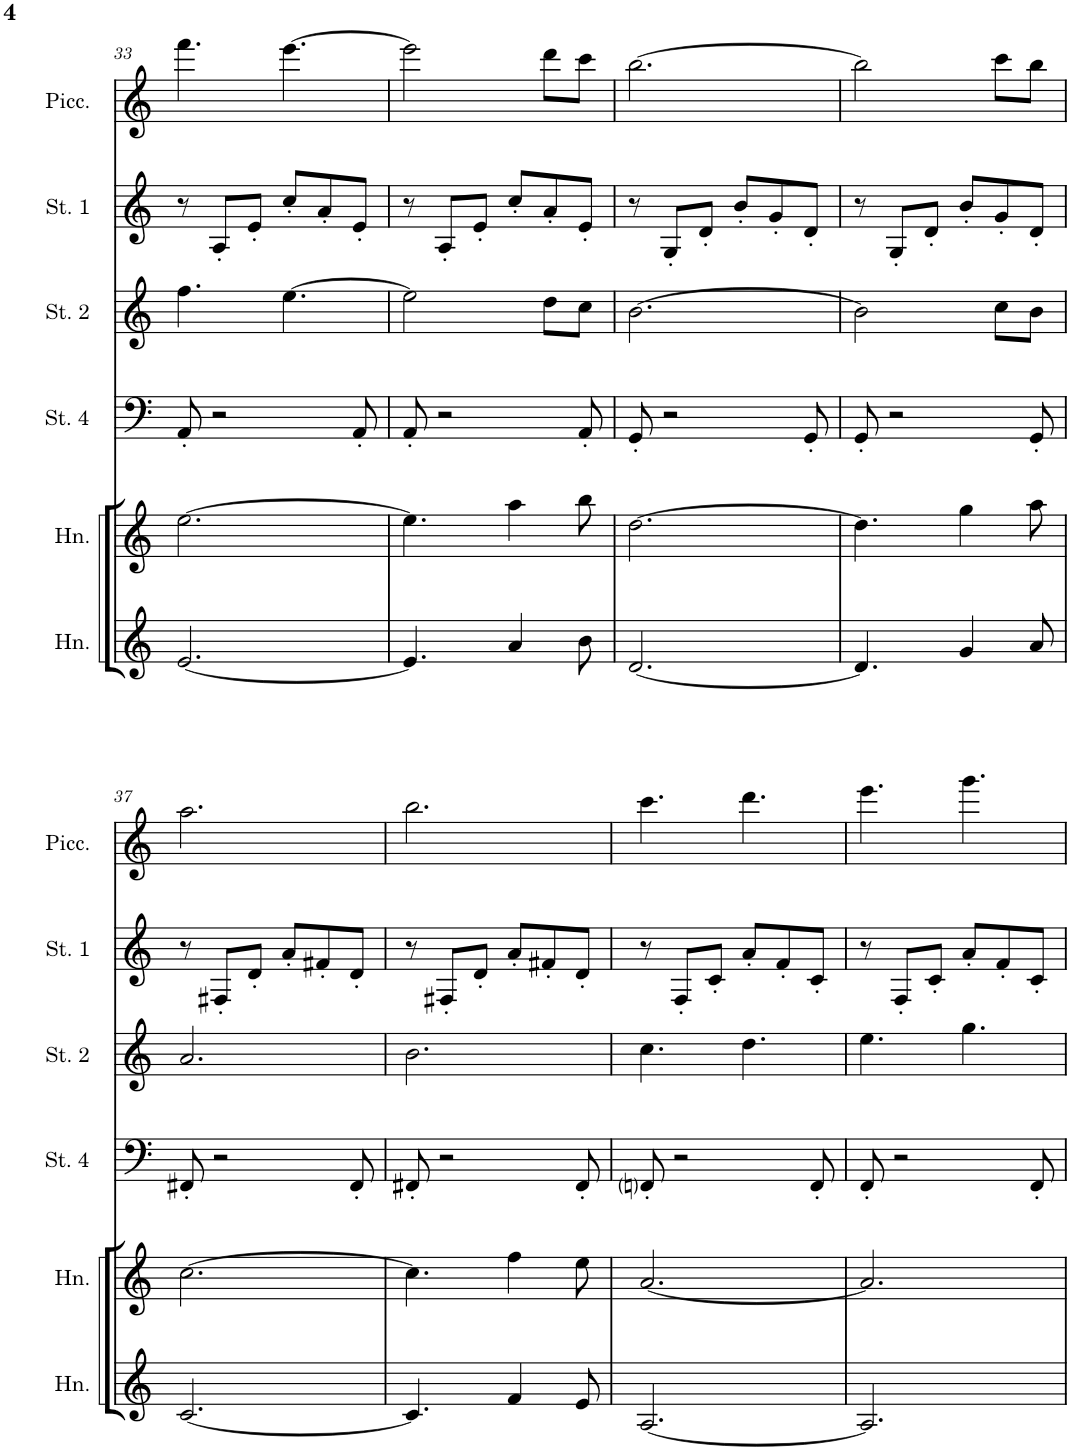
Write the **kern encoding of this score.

**kern	**kern	**kern	**kern	**kern	**kern
*part6	*part5	*part4	*part3	*part2	*part1
*staff6	*staff5	*staff4	*staff3	*staff2	*staff1
*I"Horn	*I"Horn	*I"Strings 4	*I"Strings 2	*I"Strings 1	*I"Piccolo
*I'Hn.	*I'Hn.	*I'St. 4	*I'St. 2	*I'St. 1	*I'Picc.
!!LO:PB:g=z
*clefG2	*clefG2	*clefF4	*clefG2	*clefG2	*clefG2
*Trd7c12	*Trd7c12	*	*	*	*Trd-7c-12
*k[]	*k[]	*k[]	*k[]	*k[]	*k[]
*M6/8	*M6/8	*M6/8	*M6/8	*M6/8	*M6/8
=33	=33	=33	=33	=33	=33
[2.e/	[2.ee\	8AA'/	4.ff\	8r	4.fff\
.	.	2r	.	8A'/L	.
.	.	.	.	8e'/J	.
.	.	.	[4.ee\	8cc'/L	[4.eee\
.	.	.	.	8a'/	.
.	.	8AA'/	.	8e'/J	.
=34	=34	=34	=34	=34	=34
4.e/]	4.ee\]	8AA'/	2ee\]	8r	2eee\]
.	.	2r	.	8A'/L	.
.	.	.	.	8e'/J	.
4a/	4aa\	.	.	8cc'/L	.
.	.	.	8dd\L	8a'/	8ddd\L
8b\	8bb\	8AA'/	8cc\J	8e'/J	8ccc\J
=35	=35	=35	=35	=35	=35
[2.d/	[2.dd\	8GG'/	[2.b\	8r	[2.bb\
.	.	2r	.	8G'/L	.
.	.	.	.	8d'/J	.
.	.	.	.	8b'/L	.
.	.	.	.	8g'/	.
.	.	8GG'/	.	8d'/J	.
=36	=36	=36	=36	=36	=36
4.d/]	4.dd\]	8GG'/	2b\]	8r	2bb\]
.	.	2r	.	8G'/L	.
.	.	.	.	8d'/J	.
4g/	4gg\	.	.	8b'/L	.
.	.	.	8cc\L	8g'/	8ccc\L
8a/	8aa\	8GG'/	8b\J	8d'/J	8bb\J
!!LO:LB:g=z
=37	=37	=37	=37	=37	=37
[2.c/	[2.cc\	8FF#X'/	2.a/	8r	2.aa\
.	.	2r	.	8F#X'/L	.
.	.	.	.	8d'/J	.
.	.	.	.	8a'/L	.
.	.	.	.	8f#X'/	.
.	.	8FF#'/	.	8d'/J	.
=38	=38	=38	=38	=38	=38
4.c/]	4.cc\]	8FF#X'/	2.b\	8r	2.bb\
.	.	2r	.	8F#X'/L	.
.	.	.	.	8d'/J	.
4f/	4ff\	.	.	8a'/L	.
.	.	.	.	8f#X'/	.
8e/	8ee\	8FF#'/	.	8d'/J	.
=39	=39	=39	=39	=39	=39
[2.A/	[2.a/	8FFni'/	4.cc\	8r	4.ccc\
.	.	2r	.	8F'/L	.
.	.	.	.	8c'/J	.
.	.	.	4.dd\	8a'/L	4.ddd\
.	.	.	.	8f'/	.
.	.	8FF'/	.	8c'/J	.
=40	=40	=40	=40	=40	=40
2.A/]	2.a/]	8FF'/	4.ee\	8r	4.eee\
.	.	2r	.	8F'/L	.
.	.	.	.	8c'/J	.
.	.	.	4.gg\	8a'/L	4.ggg\
.	.	.	.	8f'/	.
.	.	8FF'/	.	8c'/J	.
=	=	=	=	=	=
*-	*-	*-	*-	*-	*-
